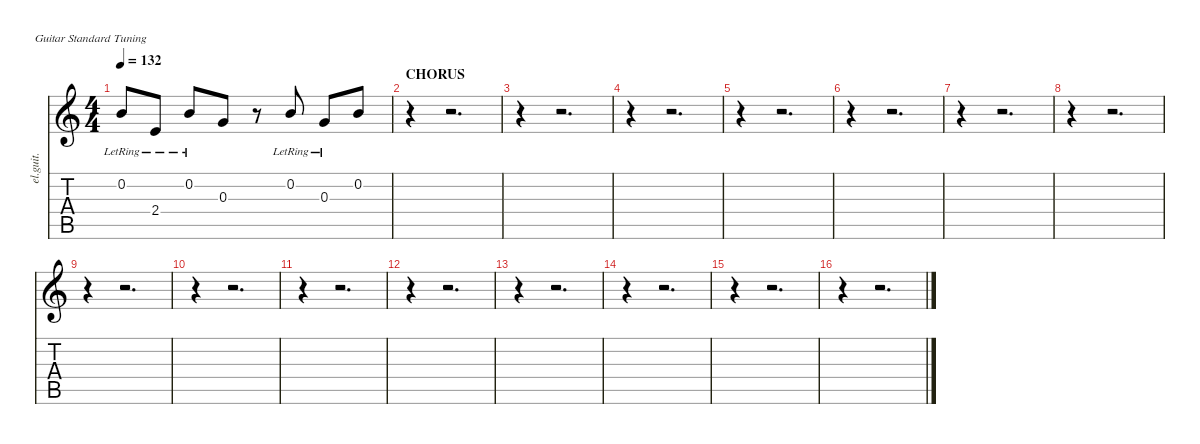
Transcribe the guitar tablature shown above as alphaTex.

\defaultSystemsLayout 4
\hideDynamics
\bracketExtendMode nobrackets
\otherSystemsTrackNameOrientation horizontal
\track ("Gtr.1" "el.guit.") {instrument electricguitarclean}
\staff {score tabs}
\tuning (E4 B3 G3 D3 A2 E2)
\ts (4 4)
\tempo 132
\clef g2
\ks c
0.2{lr}.8{dy f beam Up} 2.4{lr}.8{beam Up} 0.2{lr}.8{beam Up} 0.3.8{beam Up} r.8{beam Up} 0.2{lr}.8{beam Up} 0.3{lr}.8{beam Up} 0.2.8{beam Up} |
\section ("" "CHORUS")
r.4{beam Down} r.2{d beam Down} |
r.4{beam Down} r.2{d beam Down} |
r.4{beam Down} r.2{d beam Down} |
r.4{beam Down} r.2{d beam Down} |
r.4{beam Down} r.2{d beam Down} |
r.4{beam Down} r.2{d beam Down} |
r.4{beam Down} r.2{d beam Down} |
r.4{beam Down} r.2{d beam Down} |
r.4{beam Down} r.2{d beam Down} |
r.4{beam Down} r.2{d beam Down} |
r.4{beam Down} r.2{d beam Down} |
r.4{beam Down} r.2{d beam Down} |
r.4{beam Down} r.2{d beam Down} |
r.4{beam Down} r.2{d beam Down} |
r.4{beam Down} r.2{d beam Down}
